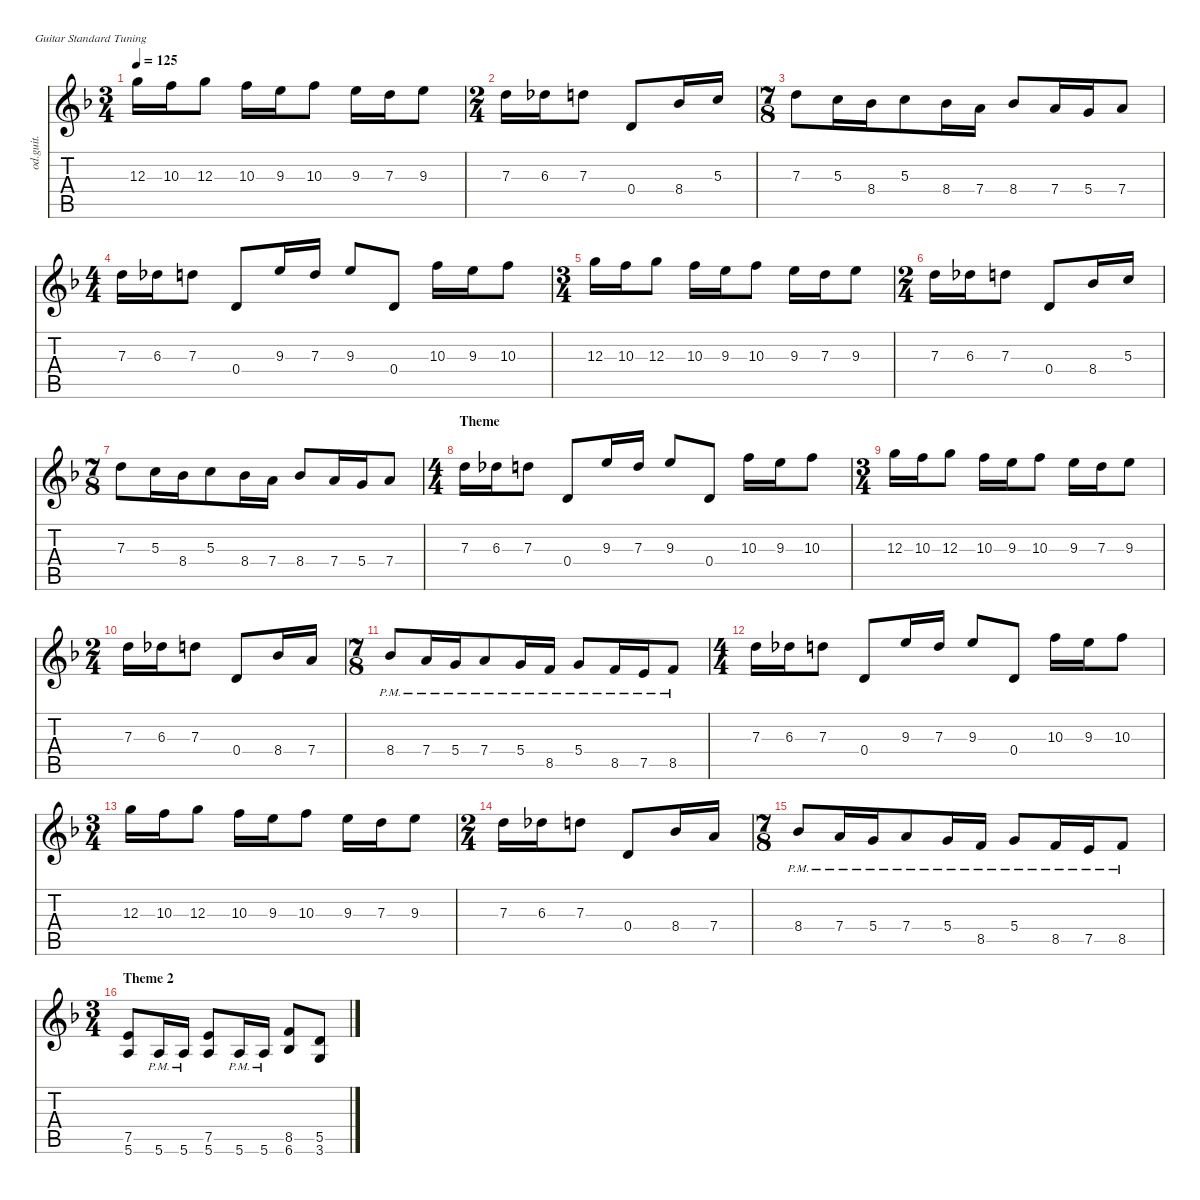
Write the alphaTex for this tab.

\defaultSystemsLayout 4
\hideDynamics
\bracketExtendMode nobrackets
\otherSystemsTrackNameOrientation horizontal
\track ("Guitar II" "od.guit.") {instrument overdrivenguitar}
\staff {score tabs}
\tuning (E4 B3 G3 D3 A2 E2)
\ts (3 4)
\tempo 125
\clef g2
\ks f
12.3{acc forcenatural}.16{dy f beam Down} 10.3{acc forcenatural}.16{beam Down} 12.3{acc forcenatural}.8{beam Down} 10.3{acc forcenatural}.16{beam Down} 9.3{acc forcenatural}.16{beam Down} 10.3{acc forcenatural}.8{beam Down} 9.3{acc forcenatural}.16{beam Down} 7.3{acc forcenatural}.16{beam Down} 9.3{acc forcenatural}.8{beam Down} |
\ts (2 4)
7.3{acc forcenatural}.16{beam Down} 6.3{acc b}.16{beam Down} 7.3{acc forcenatural}.8{beam Down} 0.4{acc forcenatural}.8{beam Up} 8.4{acc b}.16{beam Up} 5.3{acc forcenatural}.16{beam Up} |
\ts (7 8)
7.3{acc forcenatural}.8{beam Down} 5.3{acc forcenatural}.16{beam Down} 8.4{acc b}.16{beam Down} 5.3{acc forcenatural}.8{beam Down} 8.4{acc b}.16{beam Up} 7.4{acc forcenatural}.16{beam Up} 8.4{acc b}.8{beam Up} 7.4{acc forcenatural}.16{beam Up} 5.4{acc forcenatural}.16{beam Up} 7.4{acc forcenatural}.8{beam Up} |
\ts (4 4)
7.3{acc forcenatural}.16{beam Down} 6.3{acc b}.16{beam Down} 7.3{acc forcenatural}.8{beam Down} 0.4{acc forcenatural}.8{beam Up} 9.3{acc forcenatural}.16{beam Up} 7.3{acc forcenatural}.16{beam Up} 9.3{acc forcenatural}.8{beam Up} 0.4{acc forcenatural}.8{beam Up} 10.3{acc forcenatural}.16{beam Down} 9.3{acc forcenatural}.16{beam Down} 10.3{acc forcenatural}.8{beam Down} |
\ts (3 4)
12.3{acc forcenatural}.16{beam Down} 10.3{acc forcenatural}.16{beam Down} 12.3{acc forcenatural}.8{beam Down} 10.3{acc forcenatural}.16{beam Down} 9.3{acc forcenatural}.16{beam Down} 10.3{acc forcenatural}.8{beam Down} 9.3{acc forcenatural}.16{beam Down} 7.3{acc forcenatural}.16{beam Down} 9.3{acc forcenatural}.8{beam Down} |
\ts (2 4)
7.3{acc forcenatural}.16{beam Down} 6.3{acc b}.16{beam Down} 7.3{acc forcenatural}.8{beam Down} 0.4{acc forcenatural}.8{beam Up} 8.4{acc b}.16{beam Up} 5.3{acc forcenatural}.16{beam Up} |
\ts (7 8)
7.3{acc forcenatural}.8{beam Down} 5.3{acc forcenatural}.16{beam Down} 8.4{acc b}.16{beam Down} 5.3{acc forcenatural}.8{beam Down} 8.4{acc b}.16{beam Up} 7.4{acc forcenatural}.16{beam Up} 8.4{acc b}.8{beam Up} 7.4{acc forcenatural}.16{beam Up} 5.4{acc forcenatural}.16{beam Up} 7.4{acc forcenatural}.8{beam Up} |
\ts (4 4)
\section ("" "Theme")
7.3{acc forcenatural}.16{beam Down} 6.3{acc b}.16{beam Down} 7.3{acc forcenatural}.8{beam Down} 0.4{acc forcenatural}.8{beam Up} 9.3{acc forcenatural}.16{beam Up} 7.3{acc forcenatural}.16{beam Up} 9.3{acc forcenatural}.8{beam Up} 0.4{acc forcenatural}.8{beam Up} 10.3{acc forcenatural}.16{beam Down} 9.3{acc forcenatural}.16{beam Down} 10.3{acc forcenatural}.8{beam Down} |
\ts (3 4)
12.3{acc forcenatural}.16{beam Down} 10.3{acc forcenatural}.16{beam Down} 12.3{acc forcenatural}.8{beam Down} 10.3{acc forcenatural}.16{beam Down} 9.3{acc forcenatural}.16{beam Down} 10.3{acc forcenatural}.8{beam Down} 9.3{acc forcenatural}.16{beam Down} 7.3{acc forcenatural}.16{beam Down} 9.3{acc forcenatural}.8{beam Down} |
\ts (2 4)
7.3{acc forcenatural}.16{beam Down} 6.3{acc b}.16{beam Down} 7.3{acc forcenatural}.8{beam Down} 0.4{acc forcenatural}.8{beam Up} 8.4{acc b}.16{beam Up} 7.4{acc forcenatural}.16{beam Up} |
\ts (7 8)
8.4{pm acc b}.8{beam Up} 7.4{pm acc forcenatural}.16{beam Up} 5.4{pm acc forcenatural}.16{beam Up} 7.4{pm acc forcenatural}.8{beam Up} 5.4{pm acc forcenatural}.16{beam Up} 8.5{pm acc forcenatural}.16{beam Up} 5.4{pm acc forcenatural}.8{beam Up} 8.5{pm acc forcenatural}.16{beam Up} 7.5{pm acc forcenatural}.16{beam Up} 8.5{pm acc forcenatural}.8{beam Up} |
\ts (4 4)
7.3{acc forcenatural}.16{beam Down} 6.3{acc b}.16{beam Down} 7.3{acc forcenatural}.8{beam Down} 0.4{acc forcenatural}.8{beam Up} 9.3{acc forcenatural}.16{beam Up} 7.3{acc forcenatural}.16{beam Up} 9.3{acc forcenatural}.8{beam Up} 0.4{acc forcenatural}.8{beam Up} 10.3{acc forcenatural}.16{beam Down} 9.3{acc forcenatural}.16{beam Down} 10.3{acc forcenatural}.8{beam Down} |
\ts (3 4)
12.3{acc forcenatural}.16{beam Down} 10.3{acc forcenatural}.16{beam Down} 12.3{acc forcenatural}.8{beam Down} 10.3{acc forcenatural}.16{beam Down} 9.3{acc forcenatural}.16{beam Down} 10.3{acc forcenatural}.8{beam Down} 9.3{acc forcenatural}.16{beam Down} 7.3{acc forcenatural}.16{beam Down} 9.3{acc forcenatural}.8{beam Down} |
\ts (2 4)
7.3{acc forcenatural}.16{beam Down} 6.3{acc b}.16{beam Down} 7.3{acc forcenatural}.8{beam Down} 0.4{acc forcenatural}.8{beam Up} 8.4{acc b}.16{beam Up} 7.4{acc forcenatural}.16{beam Up} |
\ts (7 8)
8.4{pm acc b}.8{beam Up} 7.4{pm acc forcenatural}.16{beam Up} 5.4{pm acc forcenatural}.16{beam Up} 7.4{pm acc forcenatural}.8{beam Up} 5.4{pm acc forcenatural}.16{beam Up} 8.5{pm acc forcenatural}.16{beam Up} 5.4{pm acc forcenatural}.8{beam Up} 8.5{pm acc forcenatural}.16{beam Up} 7.5{pm acc forcenatural}.16{beam Up} 8.5{pm acc forcenatural}.8{beam Up} |
\ts (3 4)
\section ("" "Theme 2")
(7.5{acc forcenatural} 5.6{acc forcenatural}).8{beam Up} 5.6{pm acc forcenatural}.16{beam Up} 5.6{pm acc forcenatural}.16{beam Up} (7.5{acc forcenatural} 5.6{acc forcenatural}).8{beam Up} 5.6{pm acc forcenatural}.16{beam Up} 5.6{pm acc forcenatural}.16{beam Up} (8.5{acc forcenatural} 6.6{acc b}).8{beam Up} (5.5{acc forcenatural} 3.6{acc forcenatural}).8{beam Up}
